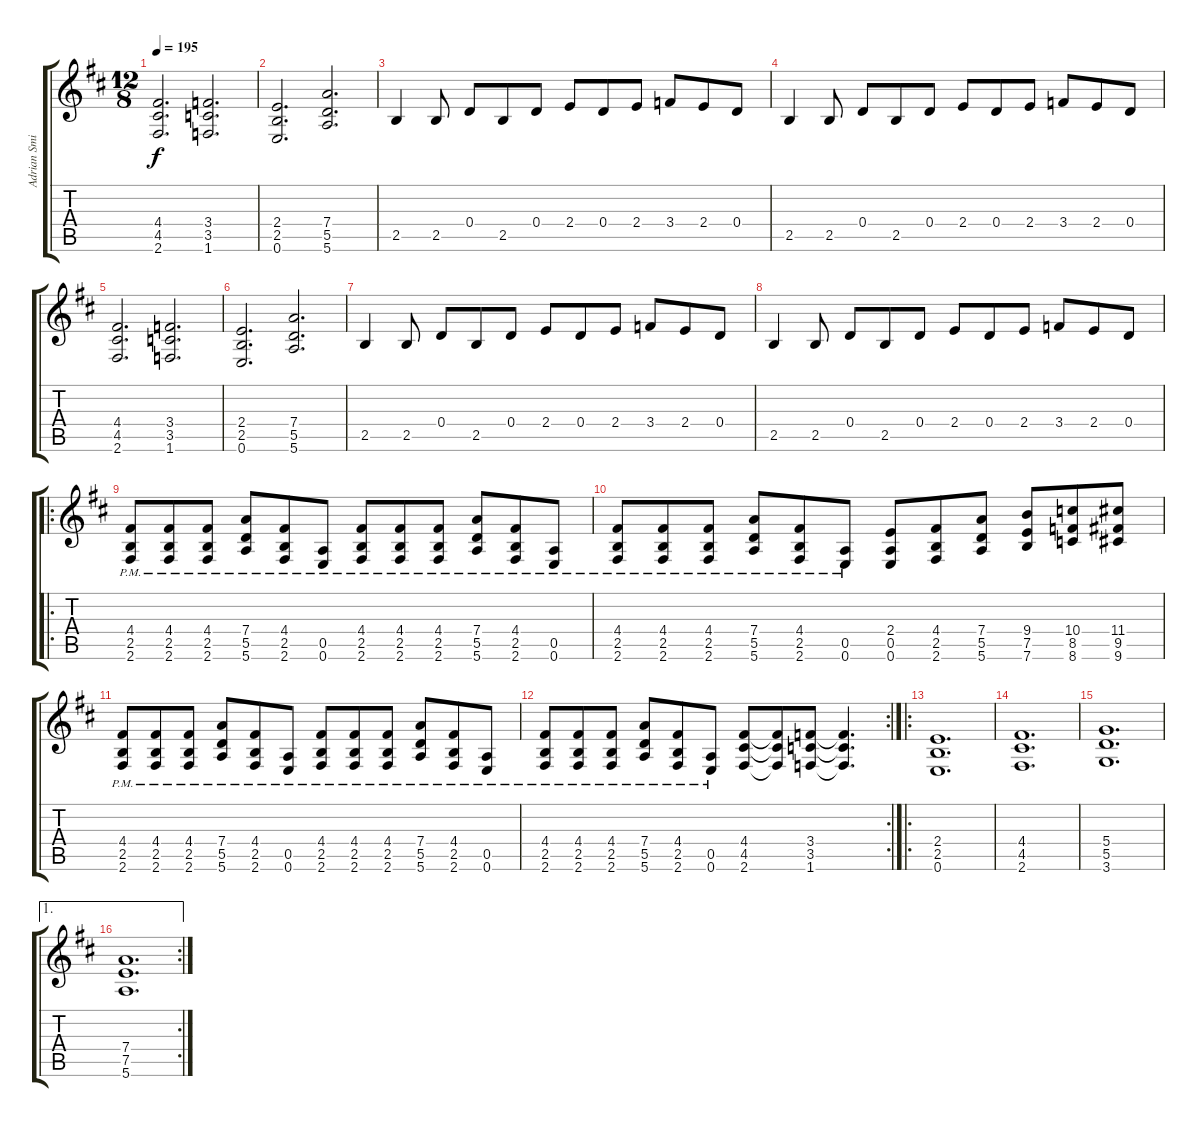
\track ("Adrian Smith" "Adrian Smi") {instrument overdrivenguitar}
\staff {score tabs}
\tuning (E4 B3 G3 D3 A2 E2) {hide}
\ts (12 8)
\tempo 195
\clef g2
\ks d
(4.4 4.5 2.6).2{d dy f} (3.4 3.5 1.6).2{d} |
(2.4 2.5 0.6).2{d} (7.4 5.5 5.6).2{d} |
2.5.4 2.5.8 0.4.8 2.5.8 0.4.8 2.4.8 0.4.8 2.4.8 3.4.8 2.4.8 0.4.8 |
2.5.4 2.5.8 0.4.8 2.5.8 0.4.8 2.4.8 0.4.8 2.4.8 3.4.8 2.4.8 0.4.8 |
(4.4 4.5 2.6).2{d} (3.4 3.5 1.6).2{d} |
(2.4 2.5 0.6).2{d} (7.4 5.5 5.6).2{d} |
2.5.4 2.5.8 0.4.8 2.5.8 0.4.8 2.4.8 0.4.8 2.4.8 3.4.8 2.4.8 0.4.8 |
2.5.4 2.5.8 0.4.8 2.5.8 0.4.8 2.4.8 0.4.8 2.4.8 3.4.8 2.4.8 0.4.8 |
\ro
(4.4{pm} 2.5{pm} 2.6{pm}).8 (4.4{pm} 2.5{pm} 2.6{pm}).8 (4.4{pm} 2.5{pm} 2.6{pm}).8 (7.4{pm} 5.5{pm} 5.6{pm}).8 (4.4{pm} 2.5{pm} 2.6{pm}).8 (0.5{pm} 0.6{pm}).8 (4.4{pm} 2.5{pm} 2.6{pm}).8 (4.4{pm} 2.5{pm} 2.6{pm}).8 (4.4{pm} 2.5{pm} 2.6{pm}).8 (7.4{pm} 5.5{pm} 5.6{pm}).8 (4.4{pm} 2.5{pm} 2.6{pm}).8 (0.5{pm} 0.6{pm}).8 |
(4.4{pm} 2.5{pm} 2.6{pm}).8 (4.4{pm} 2.5{pm} 2.6{pm}).8 (4.4{pm} 2.5{pm} 2.6{pm}).8 (7.4{pm} 5.5{pm} 5.6{pm}).8 (4.4{pm} 2.5{pm} 2.6{pm}).8 (0.5{pm} 0.6{pm}).8 (2.4 0.5 0.6).8 (4.4 2.5 2.6).8 (7.4 5.5 5.6).8 (9.4 7.5 7.6).8 (10.4 8.5 8.6).8 (11.4 9.5 9.6).8 |
(4.4{pm} 2.5{pm} 2.6{pm}).8 (4.4{pm} 2.5{pm} 2.6{pm}).8 (4.4{pm} 2.5{pm} 2.6{pm}).8 (7.4{pm} 5.5{pm} 5.6{pm}).8 (4.4{pm} 2.5{pm} 2.6{pm}).8 (0.5{pm} 0.6{pm}).8 (4.4{pm} 2.5{pm} 2.6{pm}).8 (4.4{pm} 2.5{pm} 2.6{pm}).8 (4.4{pm} 2.5{pm} 2.6{pm}).8 (7.4{pm} 5.5{pm} 5.6{pm}).8 (4.4{pm} 2.5{pm} 2.6{pm}).8 (0.5{pm} 0.6{pm}).8 |
\rc 2
(4.4{pm} 2.5{pm} 2.6{pm}).8 (4.4{pm} 2.5{pm} 2.6{pm}).8 (4.4{pm} 2.5{pm} 2.6{pm}).8 (7.4{pm} 5.5{pm} 5.6{pm}).8 (4.4{pm} 2.5{pm} 2.6{pm}).8 (0.5{pm} 0.6{pm}).8 (4.4 4.5 2.6).8 (4.4{t} 4.5{t} 2.6{t}).8 (3.4 3.5 1.6).8 (3.4{t} 3.5{t} 1.6{t}).4{d} |
\ro
(2.4 2.5 0.6).1{d} |
(4.4 4.5 2.6).1{d} |
(5.4 5.5 3.6).1{d} |
\ae 1
\rc 2
(7.4 7.5 5.6).1{d}
